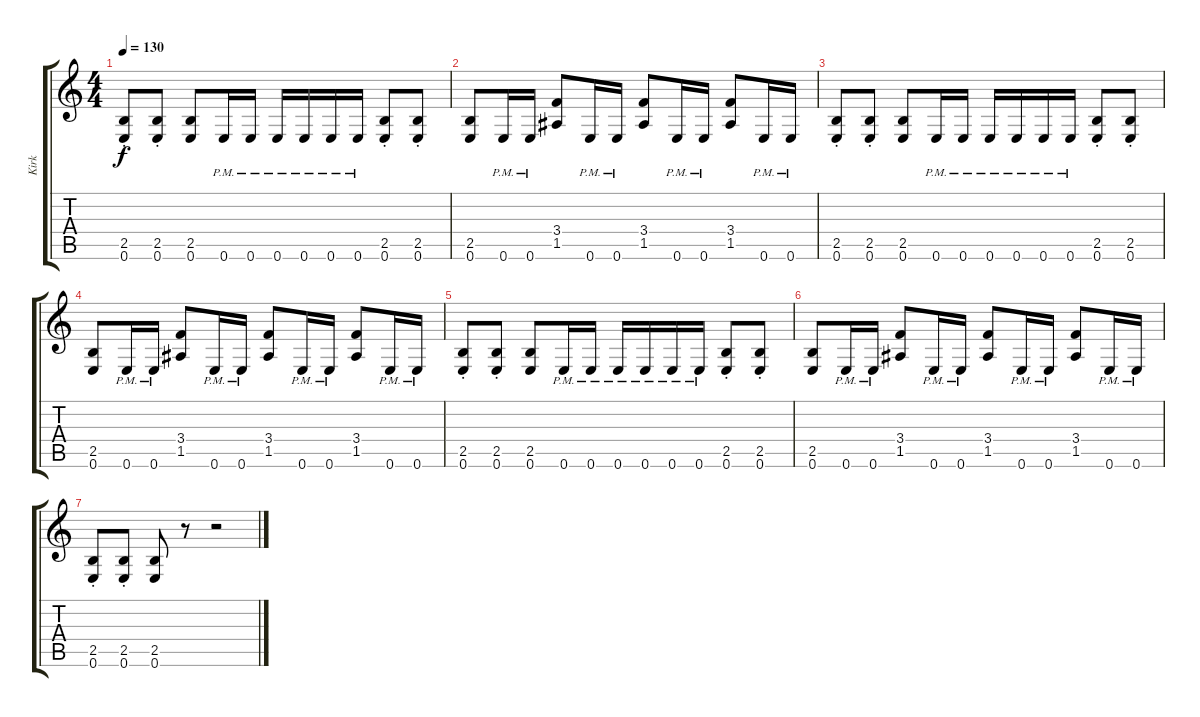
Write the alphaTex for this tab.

\track ("Kirk" "Kirk") {instrument overdrivenguitar}
\staff {score tabs}
\tuning (E4 B3 G3 D3 A2 E2) {hide}
\ts (4 4)
\tempo 130
\clef g2
\ks c
(2.5{st} 0.6{st}).8{dy f} (2.5{st} 0.6{st}).8 (2.5 0.6).8 0.6{pm}.16 0.6{pm}.16 0.6{pm}.16 0.6{pm}.16 0.6{pm}.16 0.6{pm}.16 (2.5{st} 0.6{st}).8 (2.5{st} 0.6{st}).8 |
(2.5 0.6).8 0.6{pm}.16 0.6{pm}.16 (3.4 1.5).8 0.6{pm}.16 0.6{pm}.16 (3.4 1.5).8 0.6{pm}.16 0.6{pm}.16 (3.4 1.5).8 0.6{pm}.16 0.6{pm}.16 |
(2.5{st} 0.6{st}).8 (2.5{st} 0.6{st}).8 (2.5 0.6).8 0.6{pm}.16 0.6{pm}.16 0.6{pm}.16 0.6{pm}.16 0.6{pm}.16 0.6{pm}.16 (2.5{st} 0.6{st}).8 (2.5{st} 0.6{st}).8 |
(2.5 0.6).8 0.6{pm}.16 0.6{pm}.16 (3.4 1.5).8 0.6{pm}.16 0.6{pm}.16 (3.4 1.5).8 0.6{pm}.16 0.6{pm}.16 (3.4 1.5).8 0.6{pm}.16 0.6{pm}.16 |
(2.5{st} 0.6{st}).8 (2.5{st} 0.6{st}).8 (2.5 0.6).8 0.6{pm}.16 0.6{pm}.16 0.6{pm}.16 0.6{pm}.16 0.6{pm}.16 0.6{pm}.16 (2.5{st} 0.6{st}).8 (2.5{st} 0.6{st}).8 |
(2.5 0.6).8 0.6{pm}.16 0.6{pm}.16 (3.4 1.5).8 0.6{pm}.16 0.6{pm}.16 (3.4 1.5).8 0.6{pm}.16 0.6{pm}.16 (3.4 1.5).8 0.6{pm}.16 0.6{pm}.16 |
(2.5{st} 0.6{st}).8 (2.5{st} 0.6{st}).8 (2.5 0.6).8 r.8 r.2
